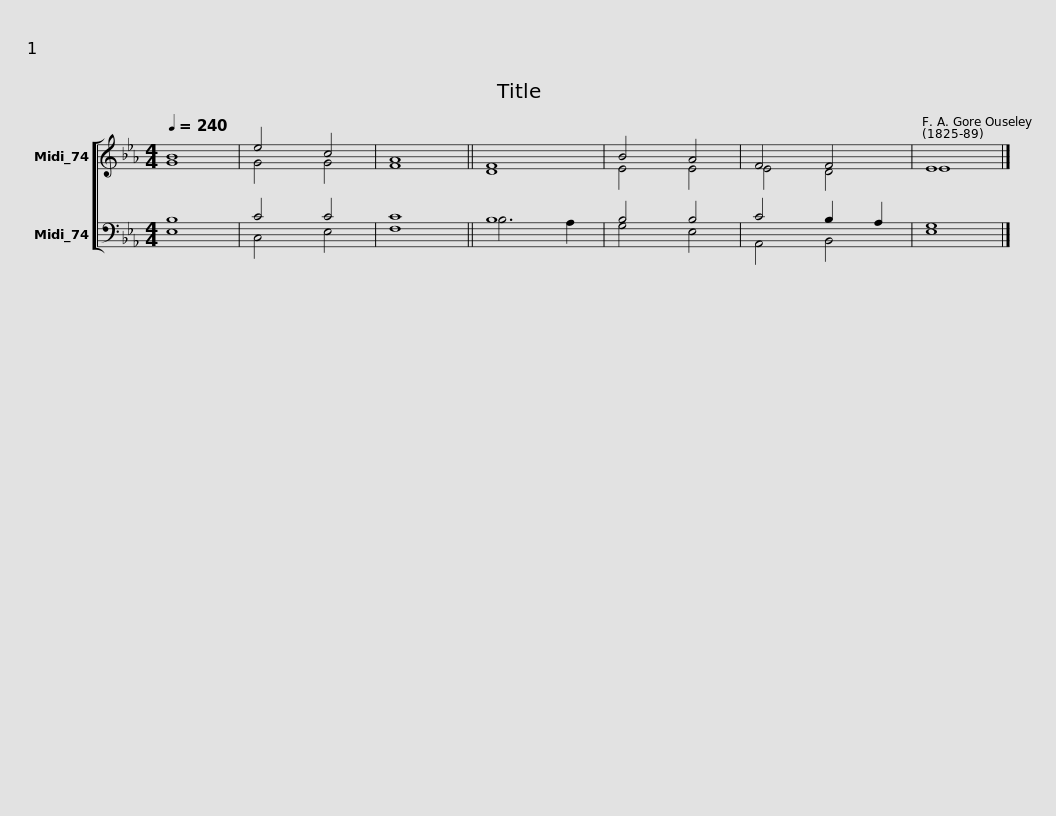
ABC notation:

X:1
%%score [ ( 1 2 ) ( 3 4 ) ]
L:1/8
Q:1/4=240
M:4/4
I:linebreak $
K:Eb
V:1 treble
V:2 treble
V:3 bass
V:4 bass
V:1
 B8 | e4 c4 | A8 || F8 | B4 A4 | %5
 F4 F4 | E8 |] %7
V:2
 G8 | G4 G4 | F8 || D8 | E4 E4 | %5
 E4 D4 | E8 |] %7
V:3
 B,8 | C4 C4 | C8 || B,8 | B,4 B,4 | %5
 C4 B,2 A,2 | G,8 |] %7
V:4
 E,8 | C,4 E,4 | F,8 || B,6 A,2 | G,4 E,4 | %5
 A,,4 B,,4 | E,8 |] %7
